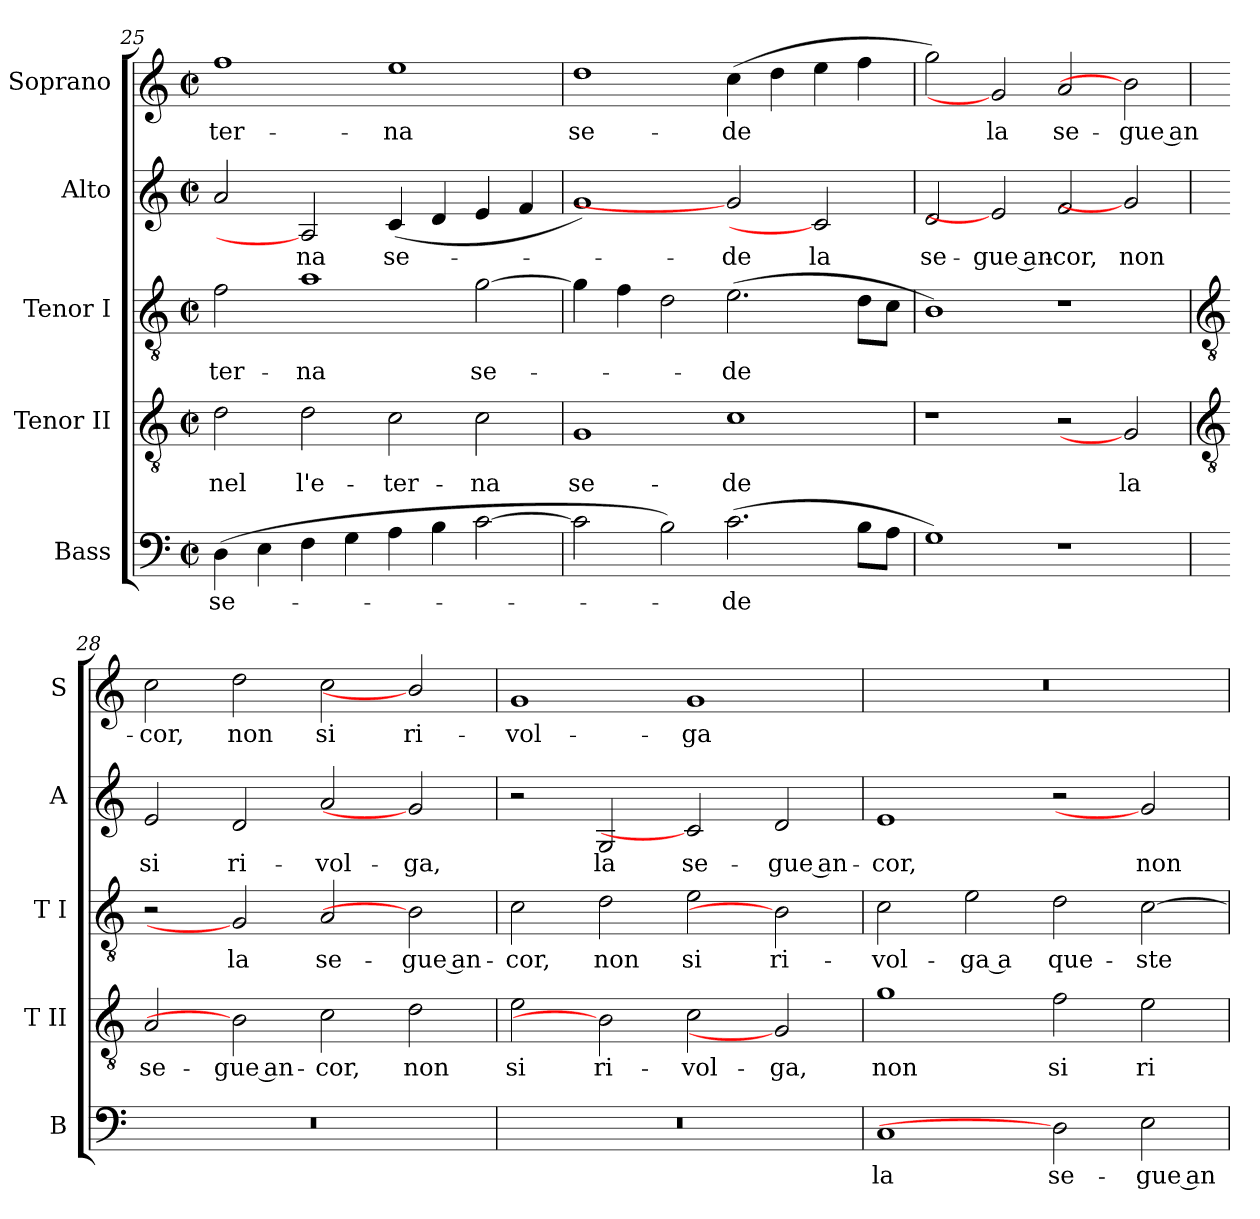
**kern	**text	**kern	**text	**kern	**text	**kern	**text	**kern	**text
*part5	*part5	*part4	*part4	*part3	*part3	*part2	*part2	*part1	*part1
*staff5	*staff5	*staff4	*staff4	*staff3	*staff3	*staff2	*staff2	*staff1	*staff1
*I"Bass	*	*I"Tenor II	*	*I"Tenor I	*	*I"Alto	*	*I"Soprano	*
*I'B	*	*I'T II	*	*I'T I	*	*I'A	*	*I'S	*
*clefF4	*	*clefGv2	*	*clefGv2	*	*clefG2	*	*clefG2	*
*k[]	*	*k[]	*	*k[]	*	*k[]	*	*k[]	*
*C:	*	*C:	*	*C:	*	*C:	*	*C:	*
*M4/2	*	*M4/2	*	*M4/2	*	*M4/2	*	*M4/2	*
*met(c|)	*	*met(c|)	*	*met(c|)	*	*met(c|)	*	*met(c|)	*
=25	=25	=25	=25	=25	=25	=25	=25	=25	=25
!	!LO:LY:b	!	!LO:LY:b	!	!LO:LY:b	!	!	!	!LO:LY:b
(>4D	se-	2d	nel	2f	-ter-	2a	.	1ff	-ter-
4E	.	.	.	.	.	.	.	.	.
!	!	!	!LO:LY:b	!	!LO:LY:b	!	!LO:LY:b	!	!
4F	.	2d	l'e-	1a	-na	2A]	na	.	.
4G	.	.	.	.	.	.	.	.	.
!	!	!	!LO:LY:b	!	!	!	!LO:LY:b	!	!LO:LY:b
4A	.	2c	-ter-	.	.	(<4c	se-	1ee	-na
4B	.	.	.	.	.	4d	.	.	.
!	!	!	!LO:LY:b	!	!LO:LY:b	!	!	!	!
[2c	.	2c	-na	[2g	se-	4e	.	.	.
.	.	.	.	.	.	4f	.	.	.
=26	=26	=26	=26	=26	=26	=26	=26	=26	=26
!	!	!	!LO:LY:b	!	!	!	!	!	!LO:LY:b
2c]	.	1G	se-	4g]	.	1g)	.	1dd	se-
.	.	.	.	4f	.	.	.	.	.
2B)	.	.	.	2d	.	.	.	.	.
!	!LO:LY:b	!	!LO:LY:b	!	!LO:LY:b	!	!LO:LY:b	!	!LO:LY:b
(>2.c	de	1c	-de	(>2.e	de	2g]	de	(>4cc	-de
.	.	.	.	.	.	.	.	4dd	.
!	!	!	!	!	!	!	!LO:LY:b	!	!
.	.	.	.	.	.	2c]	la	4ee	.
8BL	.	.	.	8dL	.	.	.	4ff	.
8AJ	.	.	.	8cJ	.	.	.	.	.
=27	=27	=27	=27	=27	=27	=27	=27	=27	=27
!	!	!	!	!	!	!	!LO:LY:b	!	!
1G)	.	1r	.	1B)	.	2d	se-	2gg)	.
!	!	!	!	!	!	!	!LO:LY:b	!	!LO:LY:b
.	.	.	.	.	.	2e]	-gue an-	2g]	la
!	!	!	!	!	!	!	!LO:LY:b	!	!LO:LY:b
1r	.	2r	.	1r	.	2f	-cor,	2a	se-
!	!	!	!LO:LY:b	!	!	!	!LO:LY:b	!	!LO:LY:b
.	.	2G]	la	.	.	2g]	non	2b]	-gue an-
!!LO:LB:g=z
=28	=28	=28	=28	=28	=28	=28	=28	=28	=28
*	*	*clefGv2	*	*clefGv2	*	*	*	*	*
!	!	!	!LO:LY:b	!	!	!	!LO:LY:b	!	!LO:LY:b
0r	.	2A	se-	2r	.	2e	si	2cc	-cor,
!	!	!	!LO:LY:b	!	!LO:LY:b	!	!LO:LY:b	!	!LO:LY:b
.	.	2B]	-gue an-	2G]	la	2d	ri-	2dd	non
!	!	!	!LO:LY:b	!	!LO:LY:b	!	!LO:LY:b	!	!LO:LY:b
.	.	2c	-cor,	2A	se-	2a	-vol-	2cc	si
!	!	!	!LO:LY:b	!	!LO:LY:b	!	!LO:LY:b	!	!LO:LY:b
.	.	2d	non	2B]	-gue an-	2g]	-ga,	2b/]	ri-
=29	=29	=29	=29	=29	=29	=29	=29	=29	=29
!	!	!	!LO:LY:b	!	!LO:LY:b	!	!	!	!LO:LY:b
0r	.	2e	si	2c	-cor,	2r	.	1g	-vol-
!	!	!	!LO:LY:b	!	!LO:LY:b	!	!LO:LY:b	!	!
.	.	2B]	ri-	2d	non	2G	la	.	.
!	!	!	!LO:LY:b	!	!LO:LY:b	!	!LO:LY:b	!	!LO:LY:b
.	.	2c	-vol-	2e	si	2c]	se-	1g	-ga
!	!	!	!LO:LY:b	!	!LO:LY:b	!	!LO:LY:b	!	!
.	.	2G]	-ga,	2B]	ri-	2d	-gue an-	.	.
=30	=30	=30	=30	=30	=30	=30	=30	=30	=30
!	!LO:LY:b	!	!LO:LY:b	!	!LO:LY:b	!	!LO:LY:b	!	!
1C	la	1g	non	2c	-vol-	1e	-cor,	0r	.
!	!	!	!	!	!LO:LY:b	!	!	!	!
.	.	.	.	2e	-ga a	.	.	.	.
!	!LO:LY:b	!	!LO:LY:b	!	!LO:LY:b	!	!	!	!
2D]	se-	2f	si	2d	que-	2r	.	.	.
!	!LO:LY:b	!	!LO:LY:b	!	!LO:LY:b	!	!LO:LY:b	!	!
2E	-gue an-	2e	ri-	[2c	-ste	2g]	non	.	.
=	=	=	=	=	=	=	=	=	=
*-	*-	*-	*-	*-	*-	*-	*-	*-	*-
